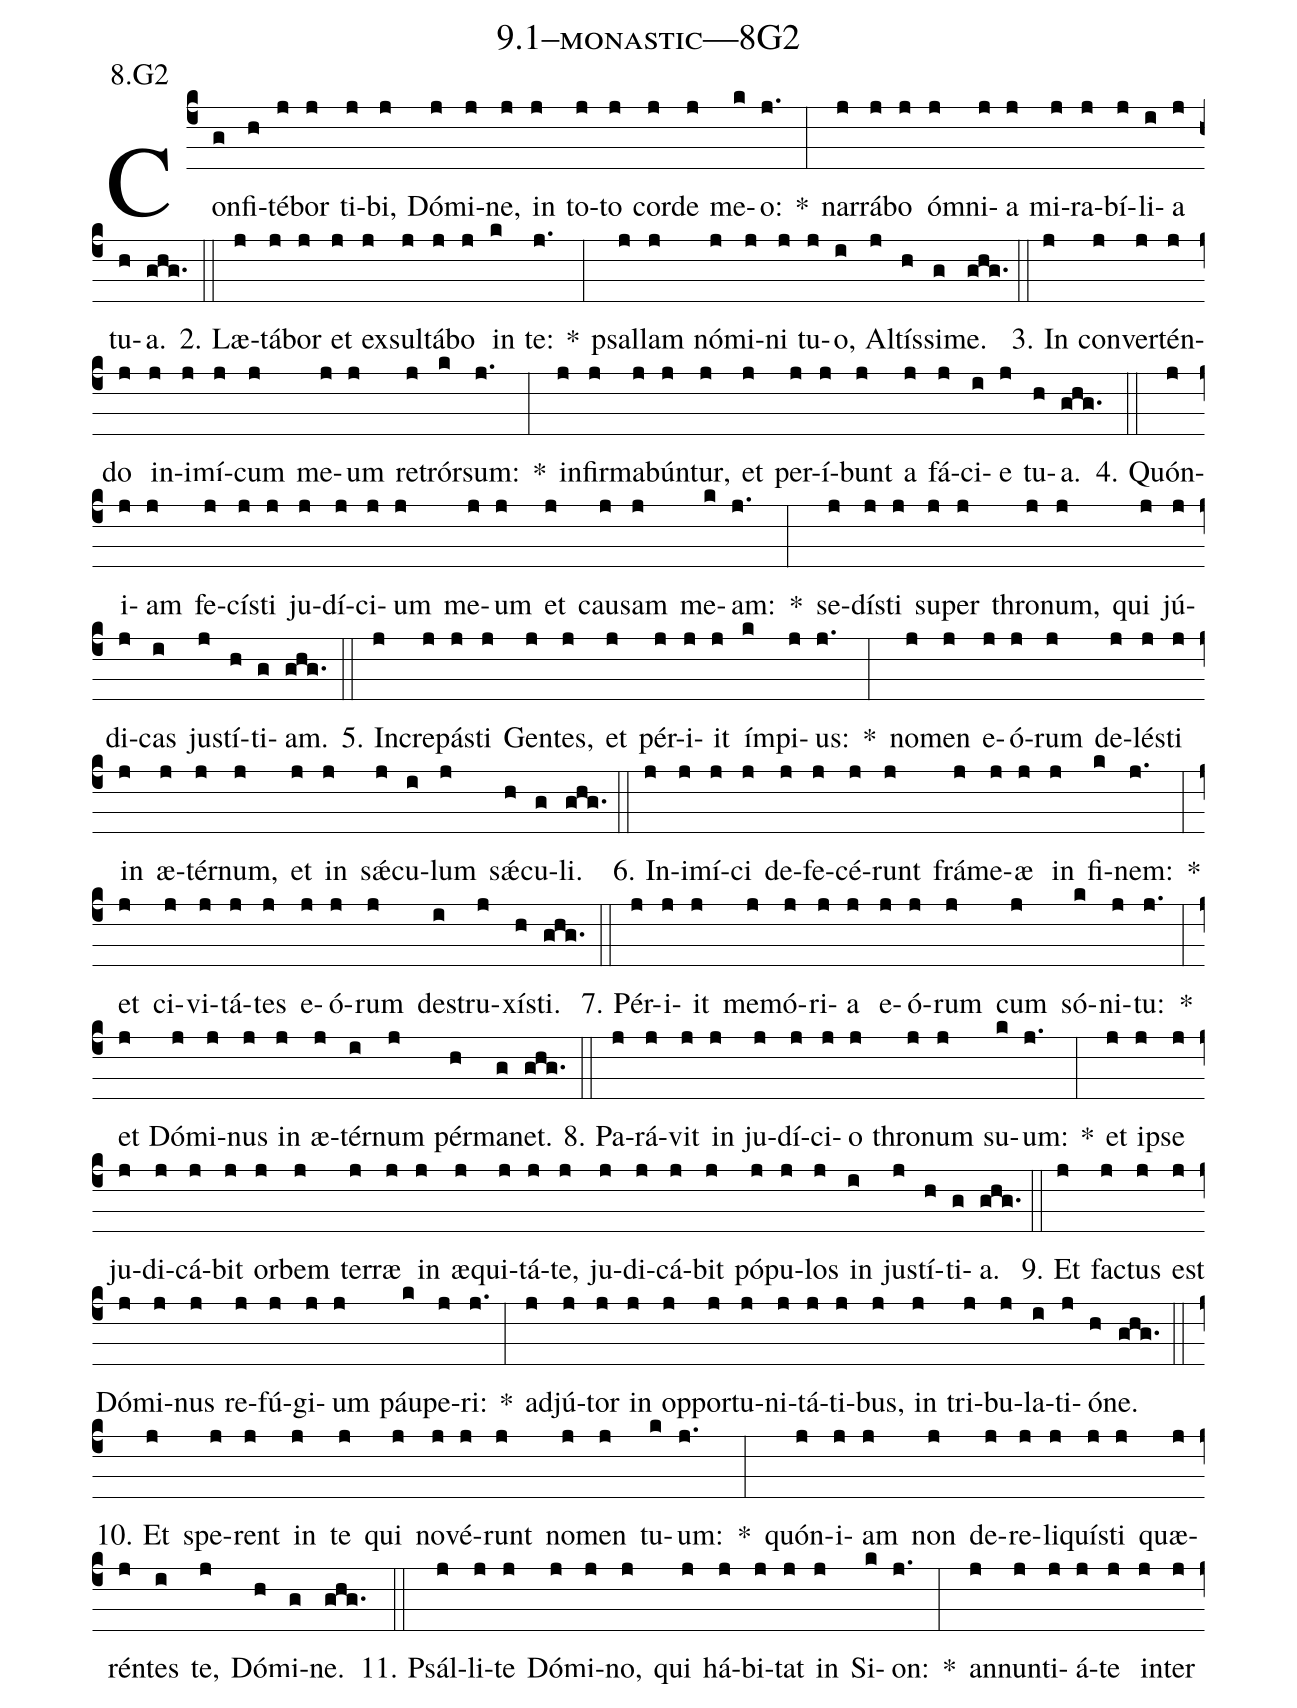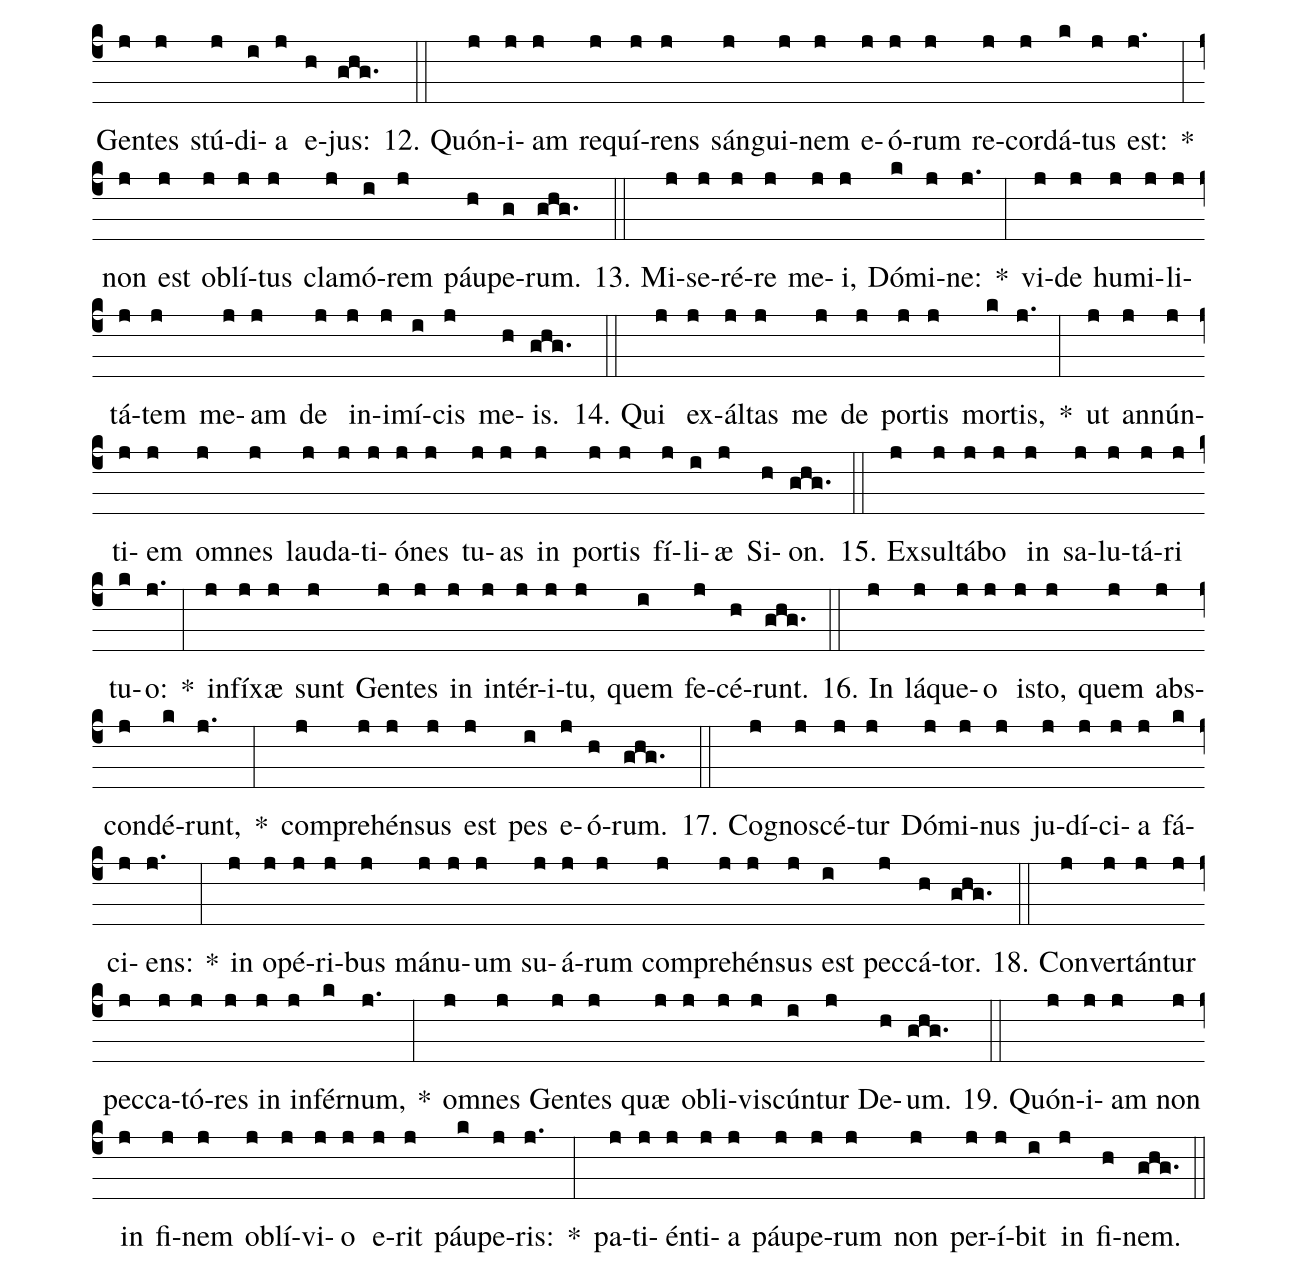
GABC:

name: 9.1--monastic---8G2;
annotation: 8.G2;
%%
(c4)Con(g)fi(h)té(j)bor(j) ti(j)bi,(j) Dó(j)mi(j)ne,(j) in(j) to(j)to(j) cor(j)de(j) me(k)o:(j.) *(:) nar(j)rá(j)bo(j) óm(j)ni(j)a(j) mi(j)ra(j)bí(j)li(i)a(j) tu(h)a.(ghg.) (::)
2. Læ(j)tá(j)bor(j) et(j) ex(j)sul(j)tá(j)bo(j) in(k) te:(j.) *(:) psal(j)lam(j) nó(j)mi(j)ni(j) tu(j)o,(i) Al(j)tís(h)si(g)me.(ghg.) (::)
3. In(j) con(j)ver(j)tén(j)do(j) in(j)i(j)mí(j)cum(j) me(j)um(j) re(j)trór(k)sum:(j.) *(:) in(j)fir(j)ma(j)bún(j)tur,(j) et(j) per(j)í(j)bunt(j) a(j) fá(j)ci(i)e(j) tu(h)a.(ghg.) (::)
4. Quón(j)i(j)am(j) fe(j)cís(j)ti(j) ju(j)dí(j)ci(j)um(j) me(j)um(j) et(j) cau(j)sam(j) me(k)am:(j.) *(:) se(j)dís(j)ti(j) su(j)per(j) thro(j)num,(j) qui(j) jú(j)di(j)cas(i) jus(j)tí(h)ti(g)am.(ghg.) (::)
5. In(j)cre(j)pás(j)ti(j) Gen(j)tes,(j) et(j) pér(j)i(j)it(j) ím(k)pi(j)us:(j.) *(:) no(j)men(j) e(j)ó(j)rum(j) de(j)lés(j)ti(j) in(j) æ(j)tér(j)num,(j) et(j) in(j) sǽ(j)cu(i)lum(j) sǽ(h)cu(g)li.(ghg.) (::)
6. In(j)i(j)mí(j)ci(j) de(j)fe(j)cé(j)runt(j) frá(j)me(j)æ(j) in(j) fi(k)nem:(j.) *(:) et(j) ci(j)vi(j)tá(j)tes(j) e(j)ó(j)rum(j) de(i)stru(j)xís(h)ti.(ghg.) (::)
7. Pér(j)i(j)it(j) me(j)mó(j)ri(j)a(j) e(j)ó(j)rum(j) cum(j) só(k)ni(j)tu:(j.) *(:) et(j) Dó(j)mi(j)nus(j) in(j) æ(j)tér(i)num(j) pér(h)ma(g)net.(ghg.) (::)
8. Pa(j)rá(j)vit(j) in(j) ju(j)dí(j)ci(j)o(j) thro(j)num(j) su(k)um:(j.) *(:) et(j) ip(j)se(j) ju(j)di(j)cá(j)bit(j) or(j)bem(j) ter(j)ræ(j) in(j) æ(j)qui(j)tá(j)te,(j) ju(j)di(j)cá(j)bit(j) pó(j)pu(j)los(j) in(i) jus(j)tí(h)ti(g)a.(ghg.) (::)
9. Et(j) fac(j)tus(j) est(j) Dó(j)mi(j)nus(j) re(j)fú(j)gi(j)um(j) páu(k)pe(j)ri:(j.) *(:) ad(j)jú(j)tor(j) in(j) op(j)por(j)tu(j)ni(j)tá(j)ti(j)bus,(j) in(j) tri(j)bu(j)la(i)ti(j)ó(h)ne.(ghg.) (::)
10. Et(j) spe(j)rent(j) in(j) te(j) qui(j) no(j)vé(j)runt(j) no(j)men(j) tu(k)um:(j.) *(:) quón(j)i(j)am(j) non(j) de(j)re(j)li(j)quís(j)ti(j) quæ(j)rén(j)tes(i) te,(j) Dó(h)mi(g)ne.(ghg.) (::)
11. Psál(j)li(j)te(j) Dó(j)mi(j)no,(j) qui(j) há(j)bi(j)tat(j) in(j) Si(k)on:(j.) *(:) an(j)nun(j)ti(j)á(j)te(j) in(j)ter(j) Gen(j)tes(j) stú(j)di(i)a(j) e(h)jus:(ghg.) (::)
12. Quón(j)i(j)am(j) re(j)quí(j)rens(j) sán(j)gui(j)nem(j) e(j)ó(j)rum(j) re(j)cor(j)dá(k)tus(j) est:(j.) *(:) non(j) est(j) ob(j)lí(j)tus(j) cla(j)mó(i)rem(j) páu(h)pe(g)rum.(ghg.) (::)
13. Mi(j)se(j)ré(j)re(j) me(j)i,(j) Dó(k)mi(j)ne:(j.) *(:) vi(j)de(j) hu(j)mi(j)li(j)tá(j)tem(j) me(j)am(j) de(j) in(j)i(j)mí(i)cis(j) me(h)is.(ghg.) (::)
14. Qui(j) ex(j)ál(j)tas(j) me(j) de(j) por(j)tis(j) mor(k)tis,(j.) *(:) ut(j) an(j)nún(j)ti(j)em(j) om(j)nes(j) lau(j)da(j)ti(j)ó(j)nes(j) tu(j)as(j) in(j) por(j)tis(j) fí(j)li(i)æ(j) Si(h)on.(ghg.) (::)
15. Ex(j)sul(j)tá(j)bo(j) in(j) sa(j)lu(j)tá(j)ri(j) tu(k)o:(j.) *(:) in(j)fí(j)xæ(j) sunt(j) Gen(j)tes(j) in(j) in(j)tér(j)i(j)tu,(j) quem(i) fe(j)cé(h)runt.(ghg.) (::)
16. In(j) lá(j)que(j)o(j) is(j)to,(j) quem(j) abs(j)con(j)dé(k)runt,(j.) *(:) com(j)pre(j)hén(j)sus(j) est(j) pes(i) e(j)ó(h)rum.(ghg.) (::)
17. Co(j)gno(j)scé(j)tur(j) Dó(j)mi(j)nus(j) ju(j)dí(j)ci(j)a(j) fá(k)ci(j)ens:(j.) *(:) in(j) o(j)pé(j)ri(j)bus(j) má(j)nu(j)um(j) su(j)á(j)rum(j) com(j)pre(j)hén(j)sus(j) est(i) pec(j)cá(h)tor.(ghg.) (::)
18. Con(j)ver(j)tán(j)tur(j) pec(j)ca(j)tó(j)res(j) in(j) in(j)fér(k)num,(j.) *(:) om(j)nes(j) Gen(j)tes(j) quæ(j) ob(j)li(j)vis(j)cún(i)tur(j) De(h)um.(ghg.) (::)
19. Quón(j)i(j)am(j) non(j) in(j) fi(j)nem(j) ob(j)lí(j)vi(j)o(j) e(j)rit(j) páu(k)pe(j)ris:(j.) *(:) pa(j)ti(j)én(j)ti(j)a(j) páu(j)pe(j)rum(j) non(j) per(j)í(j)bit(i) in(j) fi(h)nem.(ghg.) (::)
